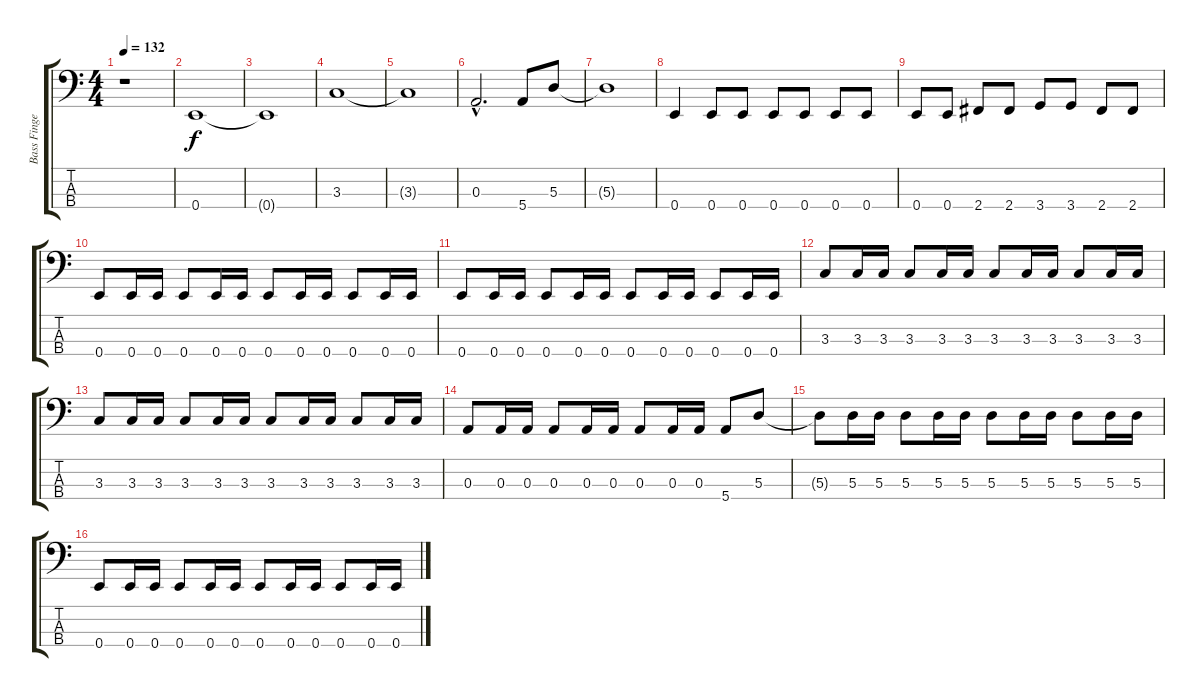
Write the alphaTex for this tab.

\track ("Bass Finger" "Bass Finge") {instrument electricbassfinger}
\staff {score tabs}
\tuning (G2 D2 A1 E1) {hide}
\ts (4 4)
\tempo 132
\clef f4
\ks c
r.1{dy f instrument electricbassfinger} |
0.4.1 |
0.4{t}.1 |
3.3.1 |
3.3{t}.1 |
0.3{hac}.2{d} 5.4.8 5.3.8 |
5.3{t}.1 |
0.4.4 0.4.8 0.4.8 0.4.8 0.4.8 0.4.8 0.4.8 |
0.4.8 0.4.8 2.4.8 2.4.8 3.4.8 3.4.8 2.4.8 2.4.8 |
0.4.8 0.4.16 0.4.16 0.4.8 0.4.16 0.4.16 0.4.8 0.4.16 0.4.16 0.4.8 0.4.16 0.4.16 |
0.4.8 0.4.16 0.4.16 0.4.8 0.4.16 0.4.16 0.4.8 0.4.16 0.4.16 0.4.8 0.4.16 0.4.16 |
3.3.8 3.3.16 3.3.16 3.3.8 3.3.16 3.3.16 3.3.8 3.3.16 3.3.16 3.3.8 3.3.16 3.3.16 |
3.3.8 3.3.16 3.3.16 3.3.8 3.3.16 3.3.16 3.3.8 3.3.16 3.3.16 3.3.8 3.3.16 3.3.16 |
0.3.8 0.3.16 0.3.16 0.3.8 0.3.16 0.3.16 0.3.8 0.3.16 0.3.16 5.4.8 5.3.8 |
5.3{t}.8 5.3.16 5.3.16 5.3.8 5.3.16 5.3.16 5.3.8 5.3.16 5.3.16 5.3.8 5.3.16 5.3.16 |
0.4.8 0.4.16 0.4.16 0.4.8 0.4.16 0.4.16 0.4.8 0.4.16 0.4.16 0.4.8 0.4.16 0.4.16
